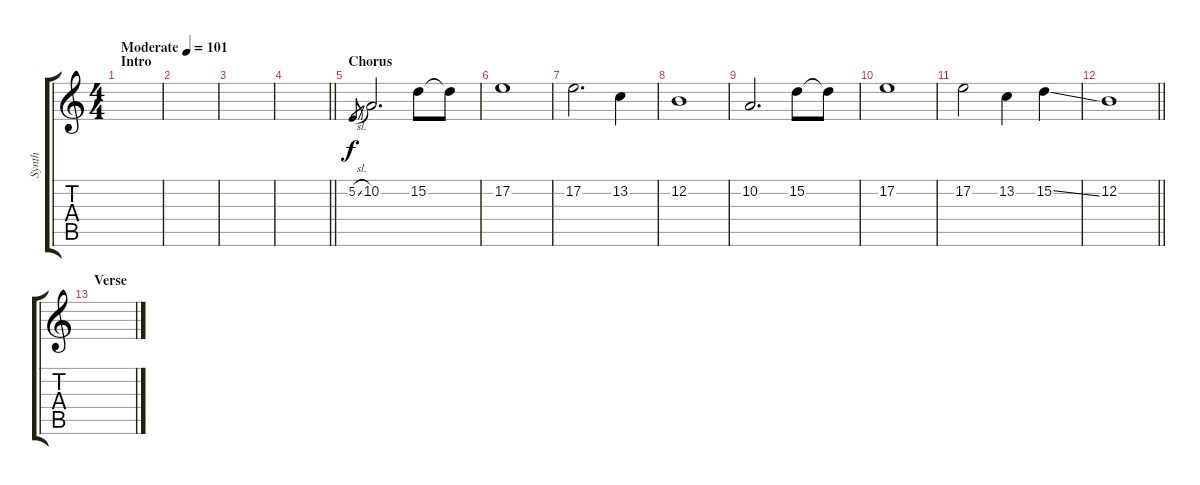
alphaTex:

\track ("Synth" "Synth") {instrument harmonica}
\staff {score tabs}
\tuning (E4 B3 G3 D3 A2 D2) {hide}
\ts (4 4)
\section ("" "Intro")
\tempo (101 "Moderate")
\clef g2
\ks c
|
|
|
\barLineRight lightlight
|
\section ("" "Chorus")
5.2{sl}.8{gr} 10.2.2{d} 15.2.8 15.2{t}.8 |
17.2.1 |
17.2.2{d} 13.2.4 |
12.2.1 |
10.2.2{d} 15.2.8 15.2{t}.8 |
17.2.1 |
17.2.2 13.2.4 15.2{ss}.4 |
\barLineRight lightlight
12.2.1 |
\section ("" "Verse")
